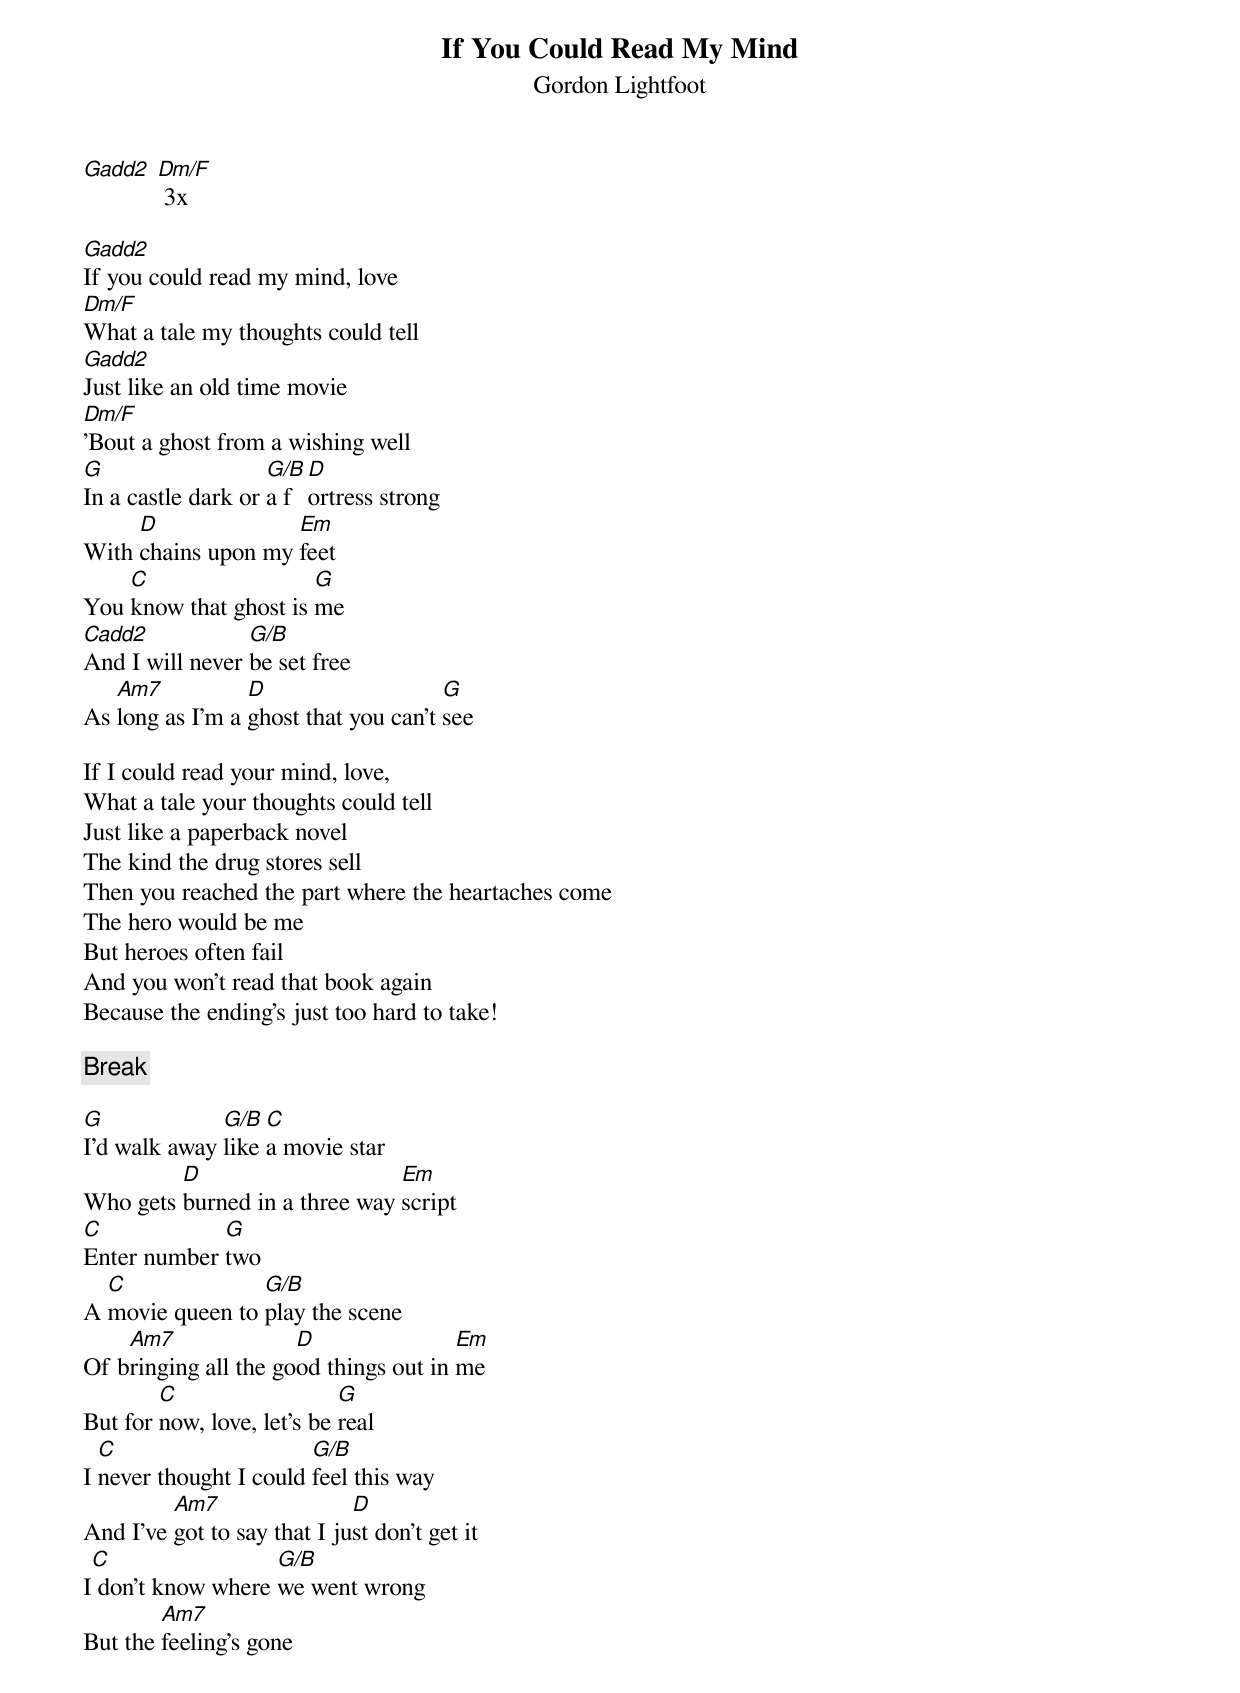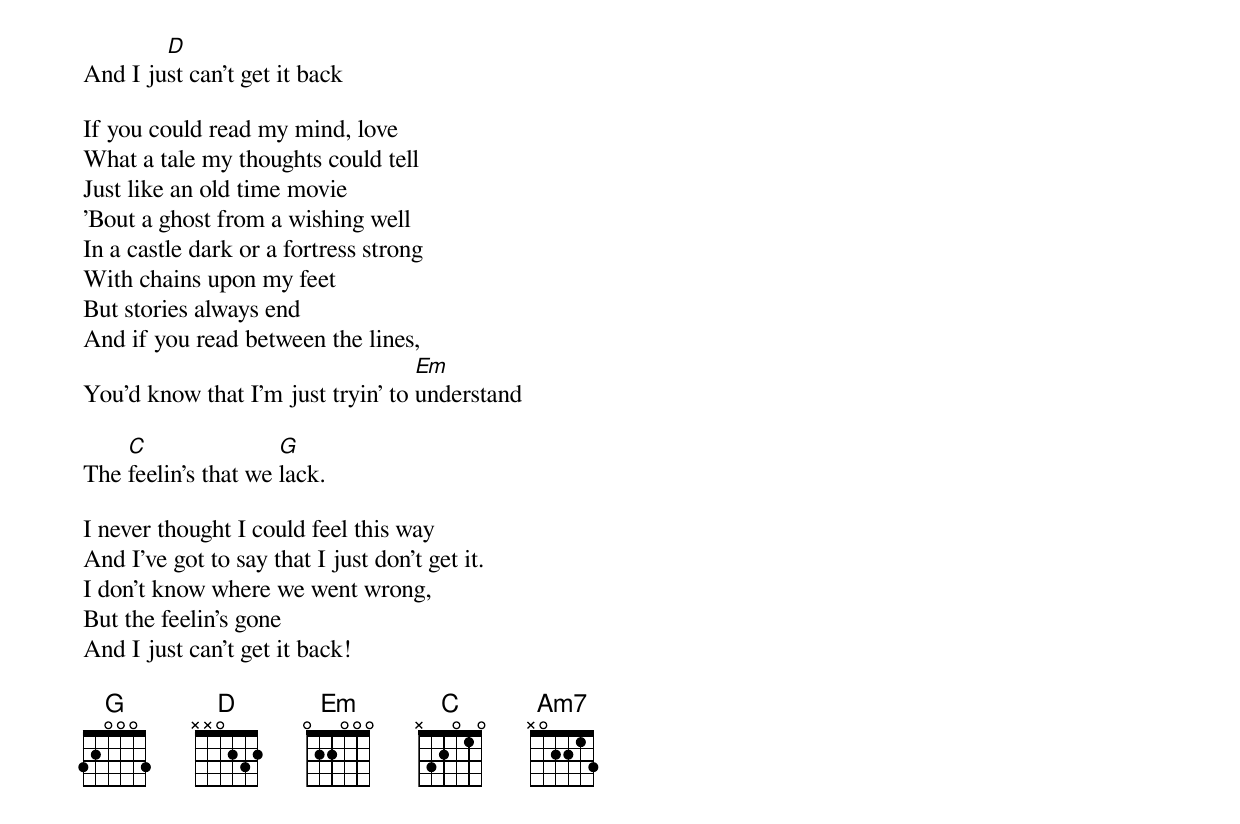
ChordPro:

{title:If You Could Read My Mind}
{subtitle:Gordon Lightfoot}

[Gadd2] [Dm/F] 3x

[Gadd2]If you could read my mind, love
[Dm/F]What a tale my thoughts could tell
[Gadd2]Just like an old time movie
[Dm/F]'Bout a ghost from a wishing well
[G]In a castle dark or [G/B]a f[D]ortress strong
With [D]chains upon my [Em]feet
You [C]know that ghost is [G]me
[Cadd2]And I will never [G/B]be set free
As [Am7]long as I'm a [D]ghost that you can't [G]see

If I could read your mind, love,
What a tale your thoughts could tell
Just like a paperback novel
The kind the drug stores sell
Then you reached the part where the heartaches come
The hero would be me
But heroes often fail
And you won't read that book again
Because the ending's just too hard to take!

{c:Break}

[G]I'd walk away [G/B]like [C]a movie star
Who gets [D]burned in a three way [Em]script
[C]Enter number [G]two
A [C]movie queen to [G/B]play the scene
Of b[Am7]ringing all the go[D]od things out in [Em]me
But for [C]now, love, let's be [G]real
I [C]never thought I could [G/B]feel this way
And I've [Am7]got to say that I ju[D]st don't get it
I[C] don't know where [G/B]we went wrong
But the [Am7]feeling's gone
And I ju[D]st can't get it back

If you could read my mind, love
What a tale my thoughts could tell
Just like an old time movie
'Bout a ghost from a wishing well
In a castle dark or a fortress strong
With chains upon my feet
But stories always end
And if you read between the lines,
You'd know that I'm just tryin' to [Em]understand

The [C]feelin's that we [G]lack.

I never thought I could feel this way
And I've got to say that I just don't get it.
I don't know where we went wrong,
But the feelin's gone
And I just can't get it back!

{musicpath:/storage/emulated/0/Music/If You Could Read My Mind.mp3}
